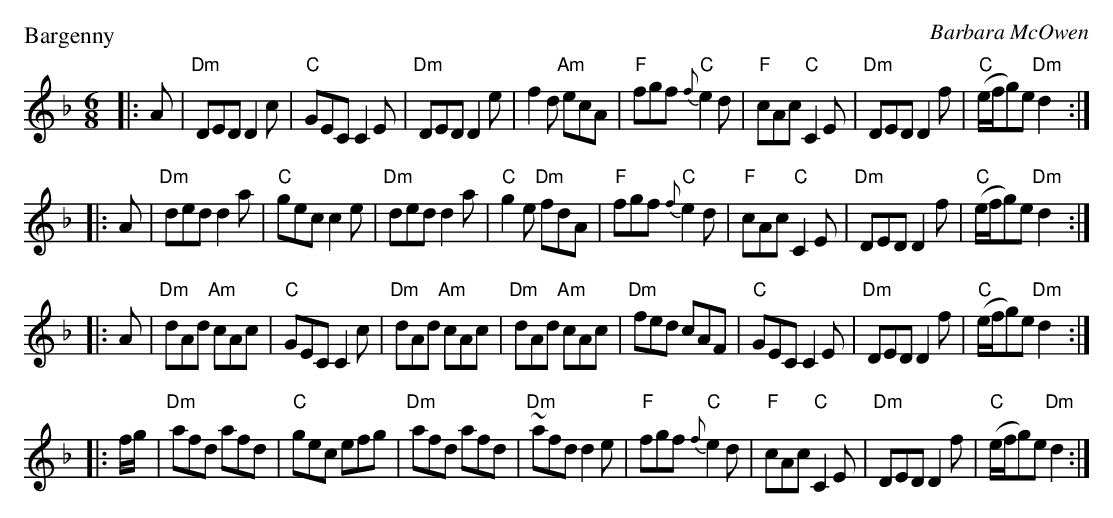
X:1
M:6/8
L:1/8
P: Bargenny
C:Barbara McOwen
K:D minor
 |: A | "Dm"DED D2 c | "C"GEC C2 E | "Dm"DED D2 e | f2 d "Am"ecA | "F"fgf "C"{f}e2 d | "F"cAc "C"C2 E | "Dm"DED D2 f | "C"(e/2f/2g)e "Dm"d2 :|
 |: A | "Dm"ded d2 a | "C"gec c2 e | "Dm"ded d2 a | "C"g2 e "Dm"fdA | "F"fgf "C"{f}e2 d | "F"cAc "C"C2 E | "Dm"DED D2 f | "C"(e/2f/2g)e "Dm"d2 :|
 |: A | "Dm"dAd "Am"cAc | "C"GEC C2 c | "Dm"dAd "Am"cAc | "Dm"dAd "Am"cAc | "Dm"fed cAF | "C"GEC C2 E | "Dm"DED D2 f | "C"(e/2f/2g)e "Dm"d2 :|
 |: f/2g/2 | "Dm"afd afd | "C"gec efg | "Dm"afd afd | "Dm"~afd d2 e | "F"fgf "C"{f}e2 d | "F"cAc "C"C2 E | "Dm"DED D2 f | "C"(e/2f/2g)e "Dm"d2 :|
